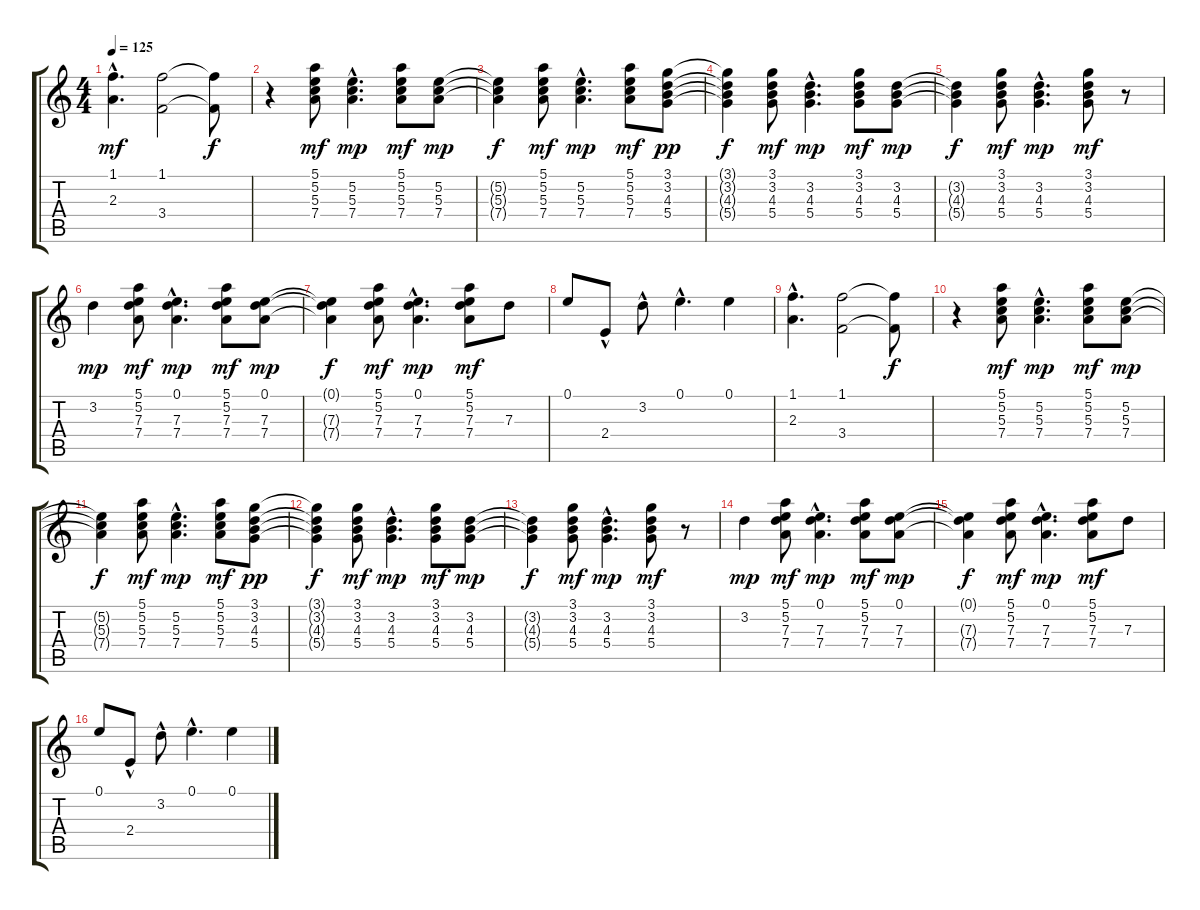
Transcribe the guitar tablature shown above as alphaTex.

\track "" {instrument electricguitarclean}
\staff {score tabs}
\tuning (E4 B3 G3 D3 A2 E2) {hide}
\ts (4 4)
\tempo 125
\clef g2
\ks c
(1.1{hac} 2.3{hac}).4{d dy mf} (1.1 3.4).2 (1.1{t} 3.4{t}).8{dy f} |
r.4 (5.1 5.2 5.3 7.4).8{dy mf} (5.2{hac} 5.3{hac} 7.4{hac}).4{d dy mp} (5.1 5.2 5.3 7.4).8{dy mf} (5.2 5.3 7.4).8{dy mp} |
(5.2{t} 5.3{t} 7.4{t}).4{dy f} (5.1 5.2 5.3 7.4).8{dy mf} (5.2{hac} 5.3{hac} 7.4{hac}).4{d dy mp} (5.1 5.2 5.3 7.4).8{dy mf} (3.1 3.2 4.3 5.4).8{dy pp} |
(3.1{t} 3.2{t} 4.3{t} 5.4{t}).4{dy f} (3.1 3.2 4.3 5.4).8{dy mf} (3.2{hac} 4.3{hac} 5.4{hac}).4{d dy mp} (3.1 3.2 4.3 5.4).8{dy mf} (3.2 4.3 5.4).8{dy mp} |
(3.2{t} 4.3{t} 5.4{t}).4{dy f} (3.1 3.2 4.3 5.4).8{dy mf} (3.2{hac} 4.3{hac} 5.4{hac}).4{d dy mp} (3.1 3.2 4.3 5.4).8{dy mf} r.8 |
3.2.4{dy mp} (5.1 5.2 7.3 7.4).8{dy mf} (0.1{hac} 7.3{hac} 7.4{hac}).4{d dy mp} (5.1 5.2 7.3 7.4).8{dy mf} (0.1 7.3 7.4).8{dy mp} |
(0.1{t} 7.3{t} 7.4{t}).4{dy f} (5.1 5.2 7.3 7.4).8{dy mf} (0.1{hac} 7.3{hac} 7.4{hac}).4{d dy mp} (5.1 5.2 7.3 7.4).8{dy mf} 7.3.8 |
0.1.8 2.4{hac}.8 3.2{hac}.8 0.1{hac}.4{d} 0.1.4 |
(1.1{hac} 2.3{hac}).4{d} (1.1 3.4).2 (1.1{t} 3.4{t}).8{dy f} |
r.4 (5.1 5.2 5.3 7.4).8{dy mf} (5.2{hac} 5.3{hac} 7.4{hac}).4{d dy mp} (5.1 5.2 5.3 7.4).8{dy mf} (5.2 5.3 7.4).8{dy mp} |
(5.2{t} 5.3{t} 7.4{t}).4{dy f} (5.1 5.2 5.3 7.4).8{dy mf} (5.2{hac} 5.3{hac} 7.4{hac}).4{d dy mp} (5.1 5.2 5.3 7.4).8{dy mf} (3.1 3.2 4.3 5.4).8{dy pp} |
(3.1{t} 3.2{t} 4.3{t} 5.4{t}).4{dy f} (3.1 3.2 4.3 5.4).8{dy mf} (3.2{hac} 4.3{hac} 5.4{hac}).4{d dy mp} (3.1 3.2 4.3 5.4).8{dy mf} (3.2 4.3 5.4).8{dy mp} |
(3.2{t} 4.3{t} 5.4{t}).4{dy f} (3.1 3.2 4.3 5.4).8{dy mf} (3.2{hac} 4.3{hac} 5.4{hac}).4{d dy mp} (3.1 3.2 4.3 5.4).8{dy mf} r.8 |
3.2.4{dy mp} (5.1 5.2 7.3 7.4).8{dy mf} (0.1{hac} 7.3{hac} 7.4{hac}).4{d dy mp} (5.1 5.2 7.3 7.4).8{dy mf} (0.1 7.3 7.4).8{dy mp} |
(0.1{t} 7.3{t} 7.4{t}).4{dy f} (5.1 5.2 7.3 7.4).8{dy mf} (0.1{hac} 7.3{hac} 7.4{hac}).4{d dy mp} (5.1 5.2 7.3 7.4).8{dy mf} 7.3.8 |
0.1.8 2.4{hac}.8 3.2{hac}.8 0.1{hac}.4{d} 0.1.4
